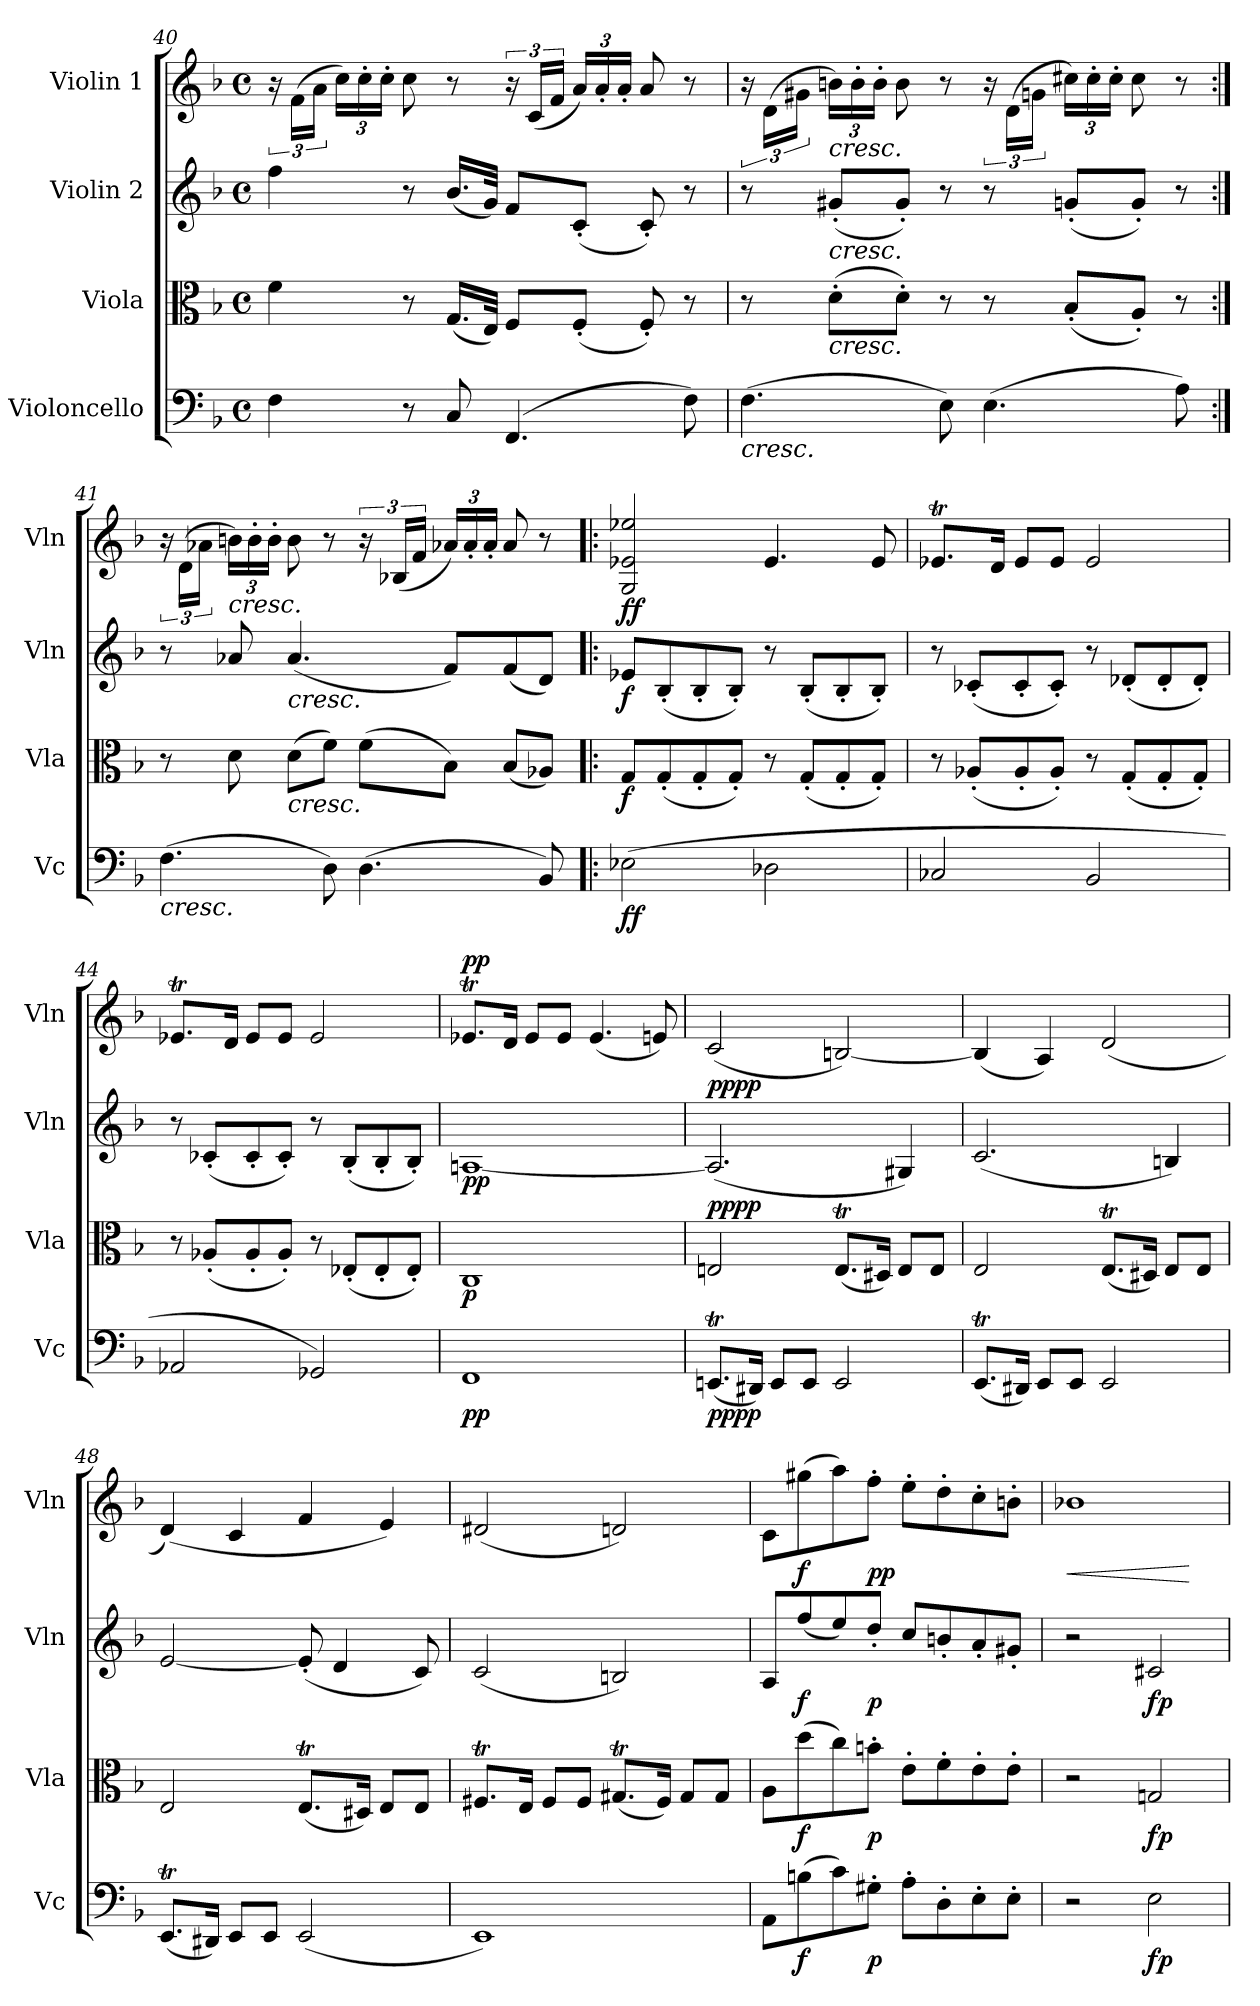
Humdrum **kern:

**kern	**dynam	**kern	**dynam	**kern	**dynam	**kern	**dynam
*part4	*part4	*part3	*part3	*part2	*part2	*part1	*part1
*staff4	*staff4	*staff3	*staff3	*staff2	*staff2	*staff1	*staff1
*I"Violoncello	*	*I"Viola	*	*I"Violin 2	*	*I"Violin 1	*
*I'Vc	*	*I'Vla	*	*I'Vln	*	*I'Vln	*
!!LO:LB:g=z
*clefF4	*	*clefC3	*	*clefG2	*	*clefG2	*
*k[b-]	*	*k[b-]	*	*k[b-]	*	*k[b-]	*
*M4/4	*	*M4/4	*	*M4/4	*	*M4/4	*
*met(c)	*	*met(c)	*	*met(c)	*	*met(c)	*
=40	=40	=40	=40	=40	=40	=40	=40
4F\	.	4f\	.	4ff\	.	24r	.
.	.	.	.	.	.	(>24f\LL	.
.	.	.	.	.	.	24a\JJ	.
*	*	*	*	*	*	*Xbrackettup	*
.	.	.	.	.	.	24cc\LL)	.
.	.	.	.	.	.	24cc'\	.
.	.	.	.	.	.	24cc'\JJ	.
8r	.	8r	.	8r	.	8cc\	.
8C/	.	(<16.G/LL	.	(<16.b-/LL	.	8r	.
.	.	32E/JJk)	.	32g/JJk)	.	.	.
*	*	*	*	*	*	*brackettup	*
(>4.FF/	.	8F/L	.	8f/L	.	24r	.
.	.	.	.	.	.	(<24c/LL	.
.	.	.	.	.	.	24f/JJ	.
*	*	*	*	*	*	*Xbrackettup	*
.	.	(<8F'/J	.	(<8c'/J	.	24a/LL)	.
.	.	.	.	.	.	24a'/	.
.	.	.	.	.	.	24a'/JJ	.
.	.	8F'/)	.	8c'/)	.	8a/	.
8F\)	.	8r	.	8r	.	8r	.
=40X1	=40X1	=40X1	=40X1	=40X1	=40X1	=40X1	=40X1
*	*	*	*	*	*	*brackettup	*
!LO:TX:b:i:t=cresc.	!	!	!	!	!	!	!
(>4.F\	.	8r	.	8r	.	24r	.
.	.	.	.	.	.	(>24d\LL	.
.	.	.	.	.	.	24g#X\JJ	.
*	*	*	*	*	*	*Xbrackettup	*
!	!	!	!	!	!	!LO:TX:b:i:t=cresc.	!
!	!	!	!	!LO:TX:b:i:t=cresc.	!	!	!
!	!	!LO:TX:b:i:t=cresc.	!	!	!	!	!
.	.	(>8d'\L	.	(<8g#X'/L	.	24bn\LL)	.
.	.	.	.	.	.	24b'\	.
.	.	.	.	.	.	24b'\JJ	.
.	.	8d'\J)	.	8g#'/J)	.	8b\	.
8E\)	.	8r	.	8r	.	8r	.
*	*	*	*	*	*	*brackettup	*
(>4.E\	.	8r	.	8r	.	24r	.
.	.	.	.	.	.	(>24d\LL	.
.	.	.	.	.	.	24gn\JJ	.
*	*	*	*	*	*	*Xbrackettup	*
.	.	(<8B-'/L	.	(<8gn'/L	.	24cc#X\LL)	.
.	.	.	.	.	.	24cc#'\	.
.	.	.	.	.	.	24cc#'\JJ	.
.	.	8A'/J)	.	8g'/J)	.	8cc#\	.
8A\)	.	8r	.	8r	.	8r	.
=41:|!	=41:|!	=41:|!	=41:|!	=41:|!	=41:|!	=41:|!	=41:|!
*	*	*	*	*	*	*brackettup	*
!LO:TX:b:i:t=cresc.	!	!	!	!	!	!	!
(>4.F\	.	8r	.	8r	.	24r	.
.	.	.	.	.	.	(>24d\LL	.
.	.	.	.	.	.	24a-X\JJ	.
*	*	*	*	*	*	*Xbrackettup	*
!	!	!	!	!	!	!LO:TX:b:i:t=cresc.	!
.	.	8d\	.	8a-X/	.	24bn\LL)	.
.	.	.	.	.	.	24b'\	.
.	.	.	.	.	.	24b'\JJ	.
!	!	!	!	!LO:TX:b:i:t=cresc.	!	!	!
!	!	!LO:TX:b:i:t=cresc.	!	!	!	!	!
.	.	(>8d\L	.	(<4.a-/	.	8b\	.
8D\)	.	8f\J)	.	.	.	8r	.
*	*	*	*	*	*	*brackettup	*
(>4.D\	.	(>8f\L	.	.	.	24r	.
.	.	.	.	.	.	(<24B-X/LL	.
.	.	.	.	.	.	24f/JJ	.
*	*	*	*	*	*	*Xbrackettup	*
.	.	8B-\J)	.	8f/L)	.	24a-X/LL)	.
.	.	.	.	.	.	24a-'/	.
.	.	.	.	.	.	24a-'/JJ	.
.	.	(<8B-/L	.	(<8f/	.	8a-/	.
8BB-/)	.	8A-X/J)	.	8d/J)	.	8r	.
=42!|:	=42!|:	=42!|:	=42!|:	=42!|:	=42!|:	=42!|:	=42!|:
!	!LO:DY:b	!	!	!	!	!	!
!	!LO:DY:n=1:b	!	!LO:DY:b	!	!LO:DY:b	!	!LO:DY:b
!	!	!	!	!	!	!	!LO:DY:n=1:b
(>2E-X\	f f	8G/L	f	8e-X/L	f	2G/ 2e-X/ 2ee-X/	f f
.	.	(<8G'/	.	(<8B-'/	.	.	.
.	.	8G'/	.	8B-'/	.	.	.
.	.	8G'/J)	.	8B-'/J)	.	.	.
2D-X\	.	8r	.	8r	.	4.e-/	.
.	.	(<8G'/L	.	(<8B-'/L	.	.	.
.	.	8G'/	.	8B-'/	.	.	.
.	.	8G'/J)	.	8B-'/J)	.	8e-/	.
!!LO:PB:g=z
=43	=43	=43	=43	=43	=43	=43	=43
2C-X/	.	8r	.	8r	.	8.e-XT/L	.
.	.	(<8A-X'/L	.	(<8c-X'/L	.	.	.
.	.	.	.	.	.	16d/Jk	.
.	.	8A-'/	.	8c-'/	.	8e-/L	.
.	.	8A-'/J)	.	8c-'/J)	.	8e-/J	.
2BB-/	.	8r	.	8r	.	2e-/	.
.	.	(<8G'/L	.	(<8d-X'/L	.	.	.
.	.	8G'/	.	8d-'/	.	.	.
.	.	8G'/J)	.	8d-'/J)	.	.	.
=44	=44	=44	=44	=44	=44	=44	=44
2AA-X/	.	8r	.	8r	.	8.e-XT/L	.
.	.	(<8A-X'/L	.	(<8c-X'/L	.	.	.
.	.	.	.	.	.	16d/Jk	.
.	.	8A-'/	.	8c-'/	.	8e-/L	.
.	.	8A-'/J)	.	8c-'/J)	.	8e-/J	.
2GG-X/)	.	8r	.	8r	.	2e-/	.
.	.	(<8E-X'/L	.	(<8B-'/L	.	.	.
.	.	8E-'/	.	8B-'/	.	.	.
.	.	8E-'/J)	.	8B-'/J)	.	.	.
=45	=45	=45	=45	=45	=45	=45	=45
!	!LO:DY:b	!	!	!	!	!	!
!	!LO:DY:n=1:b	!	!LO:DY:b	!	!LO:DY:b	!	!
!	!	!	!	!	!LO:DY:n=1:b	!	!LO:DY:b
!	!	!	!	!	!	!	!LO:DY:n=1:a
1FF	p p	1C	p	[1An	p p	8.e-XT/L	p p
.	.	.	.	.	.	16d/Jk	.
.	.	.	.	.	.	8e-/L	.
.	.	.	.	.	.	8e-/J	.
.	.	.	.	.	.	(<4.e-/	.
.	.	.	.	.	.	8en/)	.
=46	=46	=46	=46	=46	=46	=46	=46
!	!LO:DY:b	!	!	!	!	!	!
!	!LO:DY:n=1:b	!	!LO:DY:a	!	!	!	!
!	!	!	!LO:DY:n=1:b	!	!	!	!LO:DY:b
!	!	!	!	!	!	!	!LO:DY:n=1:b
(<8.EEnt/L	pp pp	2En/	pp pp	(<2.A/]	.	(<2c/	pp pp
16DD#X/Jk)	.	.	.	.	.	.	.
8EE/L	.	.	.	.	.	.	.
8EE/J	.	.	.	.	.	.	.
2EE/	.	(<8.Et/L	.	.	.	[2Bn/)	.
.	.	16D#X/Jk)	.	.	.	.	.
.	.	8E/L	.	4G#X/)	.	.	.
.	.	8E/J	.	.	.	.	.
=47	=47	=47	=47	=47	=47	=47	=47
(<8.EEt/L	.	2E/	.	(<2.c/	.	(<4B/]	.
16DD#X/Jk)	.	.	.	.	.	.	.
8EE/L	.	.	.	.	.	4A/)	.
8EE/J	.	.	.	.	.	.	.
2EE/	.	(<8.Et/L	.	.	.	(<2d/	.
.	.	16D#X/Jk)	.	.	.	.	.
.	.	8E/L	.	4Bn/)	.	.	.
.	.	8E/J	.	.	.	.	.
=48	=48	=48	=48	=48	=48	=48	=48
(<8.EEt/L	.	2E/	.	[2e/	.	(<4d/)	.
16DD#X/Jk)	.	.	.	.	.	.	.
8EE/L	.	.	.	.	.	4c/	.
8EE/J	.	.	.	.	.	.	.
(<2EE/	.	(<8.Et/L	.	(<8e'/]	.	4f/	.
.	.	.	.	4d/	.	.	.
.	.	16D#X/Jk)	.	.	.	.	.
.	.	8E/L	.	.	.	4e/)	.
.	.	8E/J	.	8c/)	.	.	.
=49	=49	=49	=49	=49	=49	=49	=49
1EE)	.	8.F#Xt/L	.	(<2c/	.	(<2d#X/	.
.	.	16E/Jk	.	.	.	.	.
.	.	8F#/L	.	.	.	.	.
.	.	8F#/J	.	.	.	.	.
.	.	(<8.G#Xt/L	.	2Bn/)	.	2dn/)	.
.	.	16F#/Jk)	.	.	.	.	.
.	.	8G#/L	.	.	.	.	.
.	.	8G#/J	.	.	.	.	.
!!LO:LB:g=z
=50	=50	=50	=50	=50	=50	=50	=50
8AA\L	.	8A\L	.	8A/L	.	8c\L	.
!	!LO:DY:b	!	!LO:DY:b	!	!LO:DY:b	!	!LO:DY:b
(>8Bn\	f	(>8dd\	f	(>8ff/	f	(>8gg#X\	f
8c\)	.	8cc\)	.	8ee/)	.	8aa\)	.
!	!LO:DY:b	!	!LO:DY:b	!	!LO:DY:b	!	!LO:DY:b
!	!	!	!	!	!	!	!LO:DY:n=1:b
8G#X'\J	p	8bn'\J	p	8dd'/J	p	8ff'\J	p p
8A'\L	.	8e'\L	.	8cc/L	.	8ee'\L	.
8D'\	.	8f'\	.	8bn'/	.	8dd'\	.
8E'\	.	8e'\	.	8a'/	.	8cc'\	.
8E'\J	.	8e'\J	.	8g#X'/J	.	8bn'\J	.
=51	=51	=51	=51	=51	=51	=51	=51
!	!	!	!	!	!	!	!LO:HP:b
2r	.	2r	.	2r	.	1b-X	<
!	!LO:DY:b	!	!LO:DY:b	!	!LO:DY:b	!	!
2E\	fp	2Gn/	fp	2c#X/	fp	.	.
.	.	.	.	.	.	.	[
=	=	=	=	=	=	=	=
*-	*-	*-	*-	*-	*-	*-	*-
